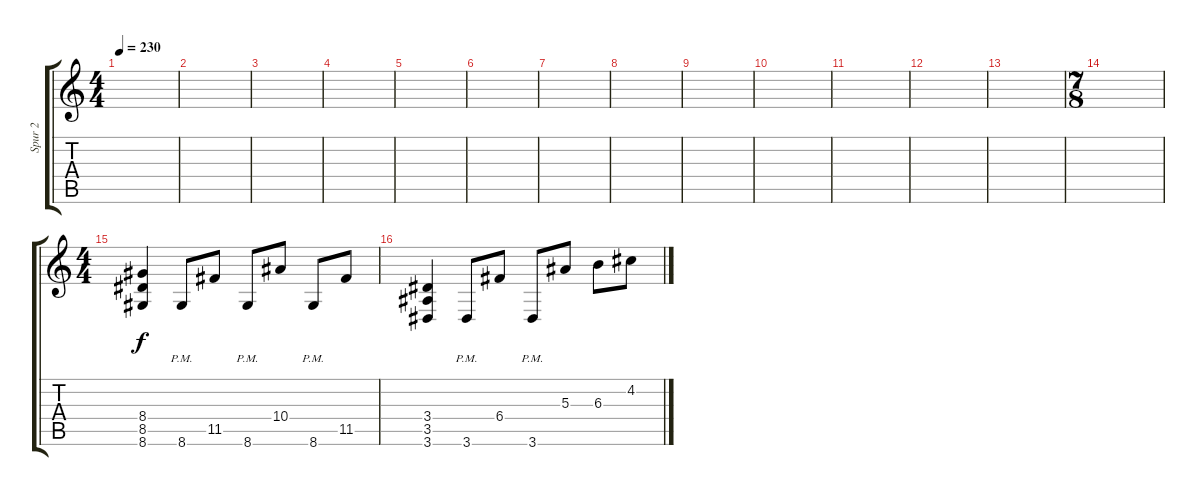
\track ("Spur 2" "Spur 2") {instrument distortionguitar}
\staff {score tabs}
\tuning (D4 A3 F3 C3 G2 C2) {hide}
\ts (4 4)
\tempo 230
\clef g2
\ks c
|
|
|
|
|
|
|
|
|
|
|
|
|
\ts (7 8)
|
\ts (4 4)
(8.4 8.5 8.6).4 8.6{pm}.8 11.5.8 8.6{pm}.8 10.4.8 8.6{pm}.8 11.5.8 |
(3.4 3.5 3.6).4 3.6{pm}.8 6.4.8 3.6{pm}.8 5.3.8 6.3.8 4.2.8
